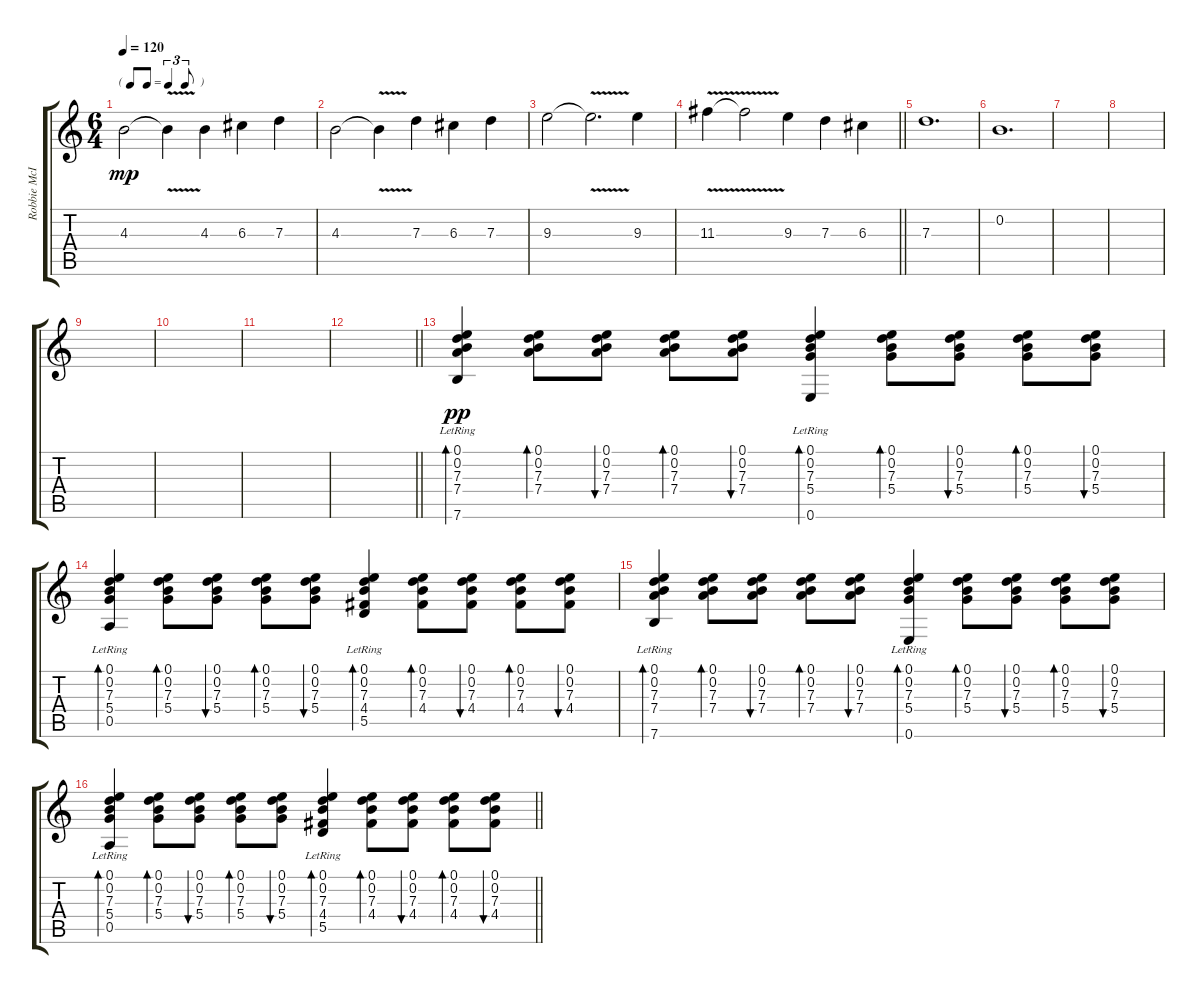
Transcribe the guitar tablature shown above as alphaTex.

\track ("Robbie McIntosh" "Robbie McI") {instrument acousticguitarnylon}
\staff {score tabs}
\tuning (E4 B3 G3 D3 A2 E2) {hide}
\ts (6 4)
\tf triplet8th
\tempo 120
\clef g2
\ks c
4.3.2{dy mp} 4.3{v t}.4 4.3.4 6.3.4 7.3.4 |
4.3.2 4.3{v t}.4 7.3.4 6.3.4 7.3.4 |
9.3.2 9.3{v t}.2{d} 9.3.4 |
\barLineRight lightlight
11.3{v}.4 11.3{t}.2 9.3.4 7.3.4 6.3.4 |
7.3.1{d} |
0.2.1{d} |
|
|
|
|
|
\barLineRight lightlight
|
(0.1 0.2 7.3 7.4 7.6{lr}).4{bd 60 dy pp} (0.1 0.2 7.3 7.4).8{bd 60} (0.1 0.2 7.3 7.4).8{bu 60} (0.1 0.2 7.3 7.4).8{bd 60} (0.1 0.2 7.3 7.4).8{bu 60} (0.1 0.2 7.3 5.4 0.6{lr}).4{bd 60} (0.1 0.2 7.3 5.4).8{bd 60} (0.1 0.2 7.3 5.4).8{bu 60} (0.1 0.2 7.3 5.4).8{bd 60} (0.1 0.2 7.3 5.4).8{bu 60} |
(0.1 0.2 7.3 5.4 0.5{lr}).4{bd 60} (0.1 0.2 7.3 5.4).8{bd 60} (0.1 0.2 7.3 5.4).8{bu 60} (0.1 0.2 7.3 5.4).8{bd 60} (0.1 0.2 7.3 5.4).8{bu 60} (0.1 0.2 7.3 4.4 5.5{lr}).4{bd 60} (0.1 0.2 7.3 4.4).8{bd 60} (0.1 0.2 7.3 4.4).8{bu 60} (0.1 0.2 7.3 4.4).8{bd 60} (0.1 0.2 7.3 4.4).8{bu 60} |
(0.1 0.2 7.3 7.4 7.6{lr}).4{bd 60} (0.1 0.2 7.3 7.4).8{bd 60} (0.1 0.2 7.3 7.4).8{bu 60} (0.1 0.2 7.3 7.4).8{bd 60} (0.1 0.2 7.3 7.4).8{bu 60} (0.1 0.2 7.3 5.4 0.6{lr}).4{bd 60} (0.1 0.2 7.3 5.4).8{bd 60} (0.1 0.2 7.3 5.4).8{bu 60} (0.1 0.2 7.3 5.4).8{bd 60} (0.1 0.2 7.3 5.4).8{bu 60} |
\barLineRight lightlight
(0.1 0.2 7.3 5.4 0.5{lr}).4{bd 60} (0.1 0.2 7.3 5.4).8{bd 60} (0.1 0.2 7.3 5.4).8{bu 60} (0.1 0.2 7.3 5.4).8{bd 60} (0.1 0.2 7.3 5.4).8{bu 60} (0.1 0.2 7.3 4.4 5.5{lr}).4{bd 60} (0.1 0.2 7.3 4.4).8{bd 60} (0.1 0.2 7.3 4.4).8{bu 60} (0.1 0.2 7.3 4.4).8{bd 60} (0.1 0.2 7.3 4.4).8{bu 60}
